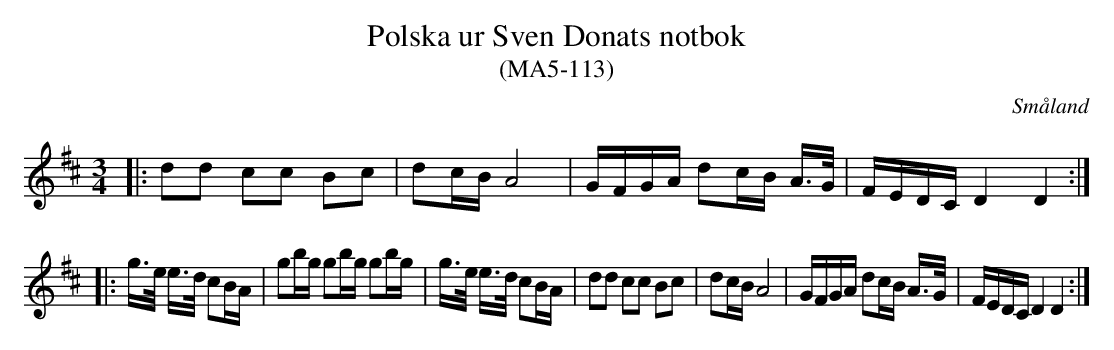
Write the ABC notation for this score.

X:1
T:Polska ur Sven Donats notbok
T:(MA5-113)
O:Småland
M:3/4
L:1/16
K:D
|: d2d2 c2c2 B2c2 | d2cB A8 | GFGA d2cB A>G | FEDC D4 D4:|
|: g>e  e>d c2BA | g2bg g2bg g2bg | g>e e>d c2BA | d2d2 c2c2 B2c2 | d2cB A8 |GFGA d2cB A>G | FEDC D4 D4:|
